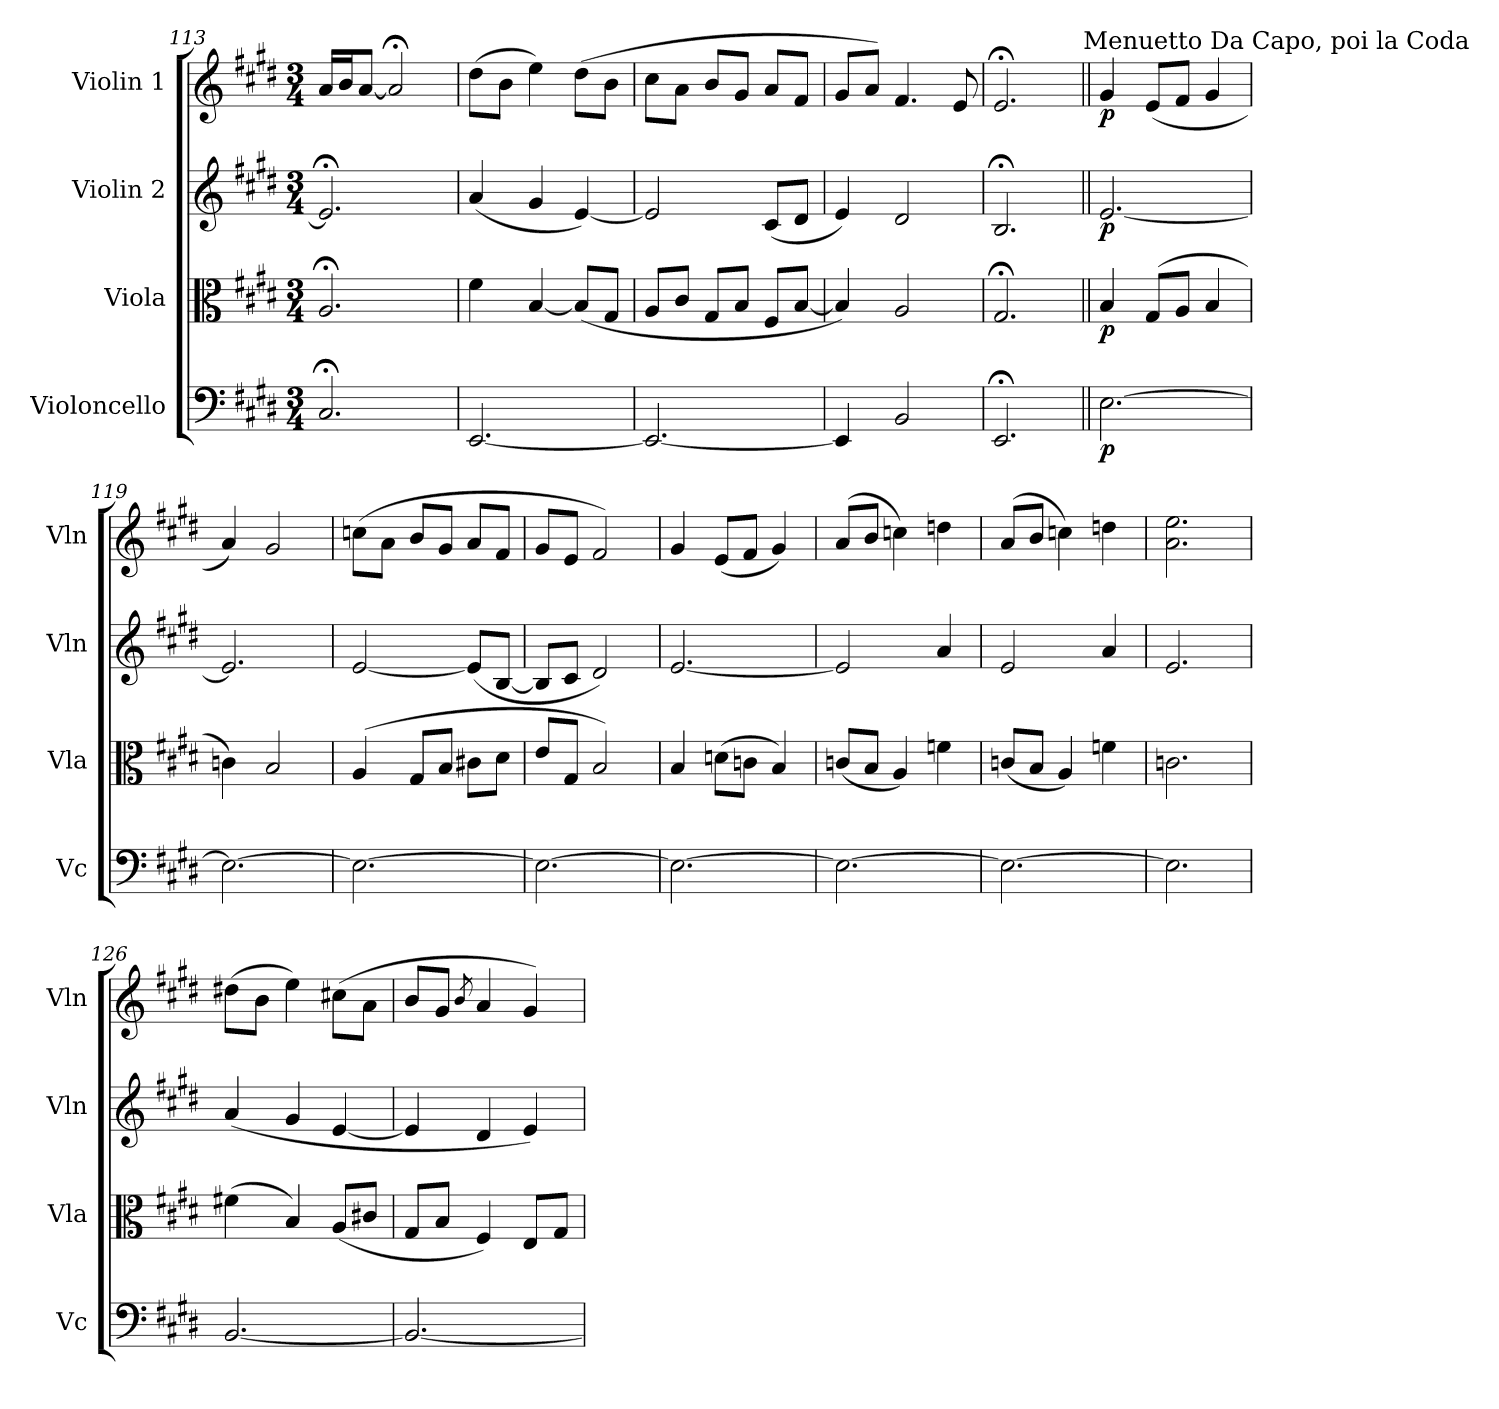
**kern	**dynam	**kern	**dynam	**kern	**dynam	**kern	**dynam
*part4	*part4	*part3	*part3	*part2	*part2	*part1	*part1
*staff4	*staff4	*staff3	*staff3	*staff2	*staff2	*staff1	*staff1
*I"Violoncello	*	*I"Viola	*	*I"Violin 2	*	*I"Violin 1	*
*I'Vc	*	*I'Vla	*	*I'Vln	*	*I'Vln	*
*clefF4	*	*clefC3	*	*clefG2	*	*clefG2	*
*k[f#c#g#d#]	*	*k[f#c#g#d#]	*	*k[f#c#g#d#]	*	*k[f#c#g#d#]	*
*M3/4	*	*M3/4	*	*M3/4	*	*M3/4	*
=113	=113	=113	=113	=113	=113	=113	=113
2.C#;</	.	2.A;</	.	2.e;</]	.	16a/LL	.
.	.	.	.	.	.	16b/J	.
.	.	.	.	.	.	[8a/J	.
.	.	.	.	.	.	2a;</]	.
=114	=114	=114	=114	=114	=114	=114	=114
[2.EE/	.	4f#\	.	(4a/	.	(8dd#\L	.
.	.	.	.	.	.	8b\J	.
.	.	[4B/	.	4g#/	.	4ee\)	.
.	.	(8B/L]	.	[4e/)	.	(8dd#\L	.
.	.	8G#/J	.	.	.	8b\J	.
=115	=115	=115	=115	=115	=115	=115	=115
2.EE/_	.	8A/L	.	2e/]	.	8cc#\L	.
.	.	8c#/J	.	.	.	8a\J	.
.	.	8G#/L	.	.	.	8b/L	.
.	.	8B/J	.	.	.	8g#/J	.
.	.	8F#/L	.	(8c#/L	.	8a/L	.
.	.	[8B/J	.	8d#/J	.	8f#/J	.
=116	=116	=116	=116	=116	=116	=116	=116
4EE/]	.	4B/])	.	4e/)	.	8g#/L	.
.	.	.	.	.	.	8a/J)	.
2BB/	.	2A/	.	2d#/	.	4.f#/	.
.	.	.	.	.	.	8e/	.
=117	=117	=117	=117	=117	=117	=117	=117
2.EE;</	.	2.G#;</	.	2.B;</	.	2.e;</	.
!	!	!	!	!	!	!LO:TX:a:t=Menuetto Da Capo, poi la Coda	!
!!LO:LB:g=z
=118||	=118||	=118||	=118||	=118||	=118||	=118||	=118||
!	!LO:DY:b	!	!LO:DY:b	!	!LO:DY:b	!	!LO:DY:b
[2.E\	p	4B/	p	[2.e/	p	4g#/	p
.	.	(8G#/L	.	.	.	(8e/L	.
.	.	8A/J	.	.	.	8f#/J	.
.	.	4B/	.	.	.	4g#/	.
=119	=119	=119	=119	=119	=119	=119	=119
2.E\_	.	4cn\)	.	2.e/]	.	4a/)	.
.	.	2B/	.	.	.	2g#/	.
=120	=120	=120	=120	=120	=120	=120	=120
2.E\_	.	(4A/	.	[2e/	.	(8ccn\L	.
.	.	.	.	.	.	8a\J	.
.	.	8G#/L	.	.	.	8b/L	.
.	.	8B/J	.	.	.	8g#/J	.
.	.	8c#X\L	.	(8e/L]	.	8a/L	.
.	.	8d#\J	.	[8B/J	.	8f#/J	.
=121	=121	=121	=121	=121	=121	=121	=121
2.E\_	.	8e/L	.	8B/L]	.	8g#/L	.
.	.	8G#/J	.	8c#/J	.	8e/J	.
.	.	2B/)	.	2d#/)	.	2f#/)	.
=122	=122	=122	=122	=122	=122	=122	=122
2.E\_	.	4B/	.	[2.e/	.	4g#/	.
.	.	(8dn\L	.	.	.	(8e/L	.
.	.	8cn\J	.	.	.	8f#/J	.
.	.	4B/)	.	.	.	4g#/)	.
=123	=123	=123	=123	=123	=123	=123	=123
2.E\_	.	(8cn/L	.	2e/]	.	(8a/L	.
.	.	8B/J	.	.	.	8b/J	.
.	.	4A/)	.	.	.	4ccn\)	.
.	.	4fn\	.	4a/	.	4ddn\	.
=124	=124	=124	=124	=124	=124	=124	=124
2.E\_	.	(8cn/L	.	2e/	.	(8a/L	.
.	.	8B/J	.	.	.	8b/J	.
.	.	4A/)	.	.	.	4ccn\)	.
.	.	4fn\	.	4a/	.	4ddn\	.
=125	=125	=125	=125	=125	=125	=125	=125
2.E\]	.	2.cn\	.	2.e/	.	2.a\ 2.ee\	.
!!LO:LB:g=z
=126	=126	=126	=126	=126	=126	=126	=126
!	!LO:DY:b	!	!	!	!	!	!
!	!LO:DY:n=1:b	!	!LO:DY:b	!	!	!	!
!	!	!	!LO:DY:n=1:b	!	!LO:DY:b	!	!
!	!	!	!	!	!LO:DY:n=1:b	!	!LO:DY:b
!	!	!	!	!	!	!	!LO:DY:n=1:b
[2.BB/	other-dynamics p	(4f#X\	other-dynamics p	(4a/	other-dynamics p	(8dd#X\L	other-dynamics p
.	.	.	.	.	.	8b\J	.
.	.	4B/)	.	4g#/	.	4ee\)	.
.	.	(8A/L	.	[4e/	.	(8cc#X\L	.
.	.	8c#X/J	.	.	.	8a\J	.
=127	=127	=127	=127	=127	=127	=127	=127
2.BB/_	.	8G#/L	.	4e/]	.	8b/L	.
.	.	8B/J	.	.	.	8g#/J	.
.	.	.	.	.	.	8qb/	.
.	.	4F#/)	.	4d#/	.	4a/	.
.	.	8E/L	.	4e/)	.	4g#/)	.
.	.	8G#/J	.	.	.	.	.
=	=	=	=	=	=	=	=
*-	*-	*-	*-	*-	*-	*-	*-
